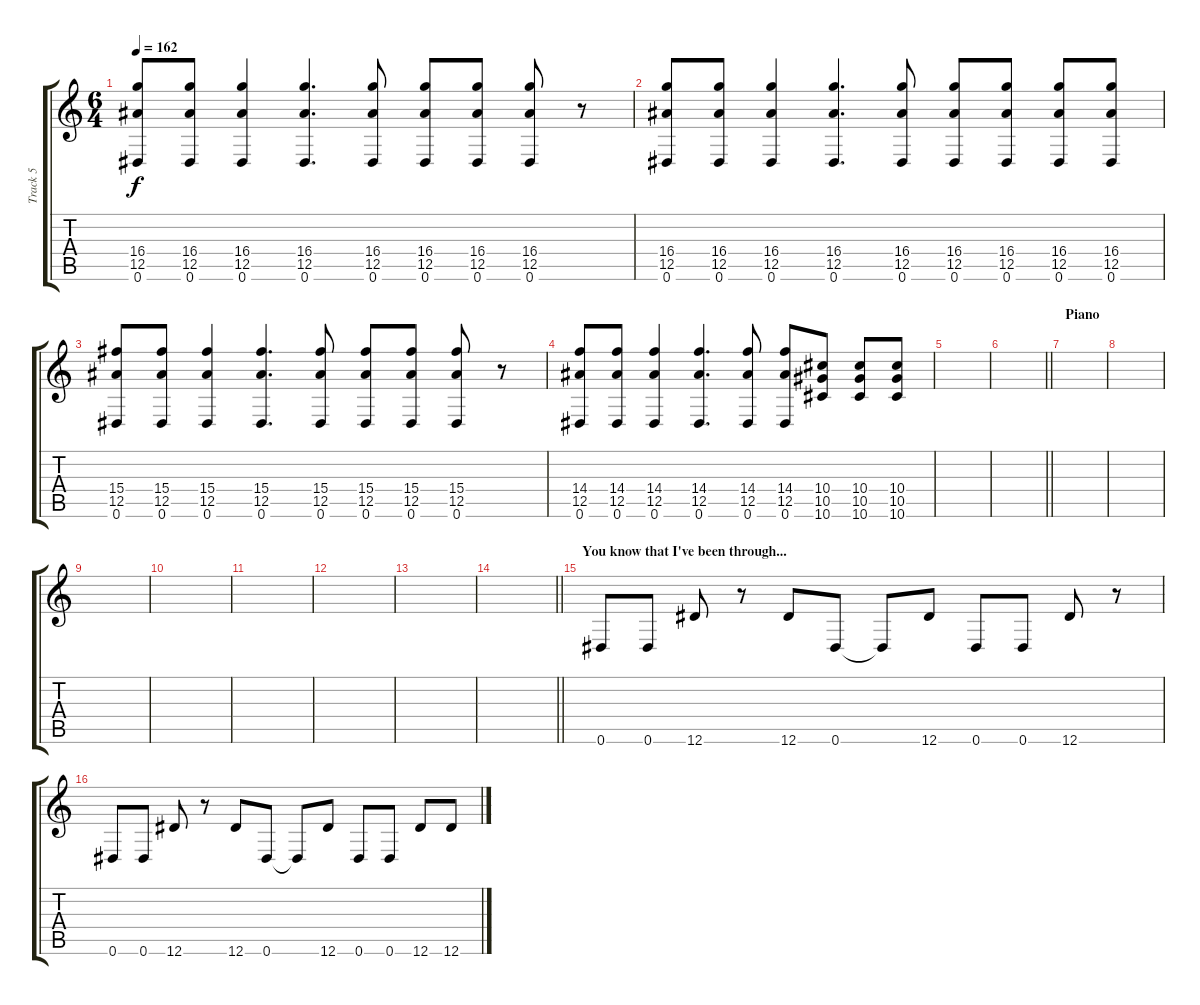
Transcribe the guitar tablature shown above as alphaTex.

\track ("Track 5" "Track 5") {instrument distortionguitar}
\staff {score tabs}
\tuning (F4 C4 Ab3 Eb3 Bb2 Eb2) {hide}
\ts (6 4)
\tempo 162
\clef g2
\ks c
(16.4 12.5 0.6).8{dy f} (16.4 12.5 0.6).8 (16.4 12.5 0.6).4 (16.4 12.5 0.6).4{d} (16.4 12.5 0.6).8 (16.4 12.5 0.6).8 (16.4 12.5 0.6).8 (16.4 12.5 0.6).8 r.8 |
(16.4 12.5 0.6).8 (16.4 12.5 0.6).8 (16.4 12.5 0.6).4 (16.4 12.5 0.6).4{d} (16.4 12.5 0.6).8 (16.4 12.5 0.6).8 (16.4 12.5 0.6).8 (16.4 12.5 0.6).8 (16.4 12.5 0.6).8 |
(15.4 12.5 0.6).8 (15.4 12.5 0.6).8 (15.4 12.5 0.6).4 (15.4 12.5 0.6).4{d} (15.4 12.5 0.6).8 (15.4 12.5 0.6).8 (15.4 12.5 0.6).8 (15.4 12.5 0.6).8 r.8 |
(14.4 12.5 0.6).8 (14.4 12.5 0.6).8 (14.4 12.5 0.6).4 (14.4 12.5 0.6).4{d} (14.4 12.5 0.6).8 (14.4 12.5 0.6).8 (10.4 10.5 10.6).8 (10.4 10.5 10.6).8 (10.4 10.5 10.6).8 |
|
\barLineRight lightlight
|
\section ("" "Piano")
|
|
|
|
|
|
|
\barLineRight lightlight
|
\section ("" "You know that I've been through...")
0.6.8 0.6.8 12.6.8 r.8 12.6.8 0.6.8 0.6{t}.8 12.6.8 0.6.8 0.6.8 12.6.8 r.8 |
0.6.8 0.6.8 12.6.8 r.8 12.6.8 0.6.8 0.6{t}.8 12.6.8 0.6.8 0.6.8 12.6.8 12.6.8
